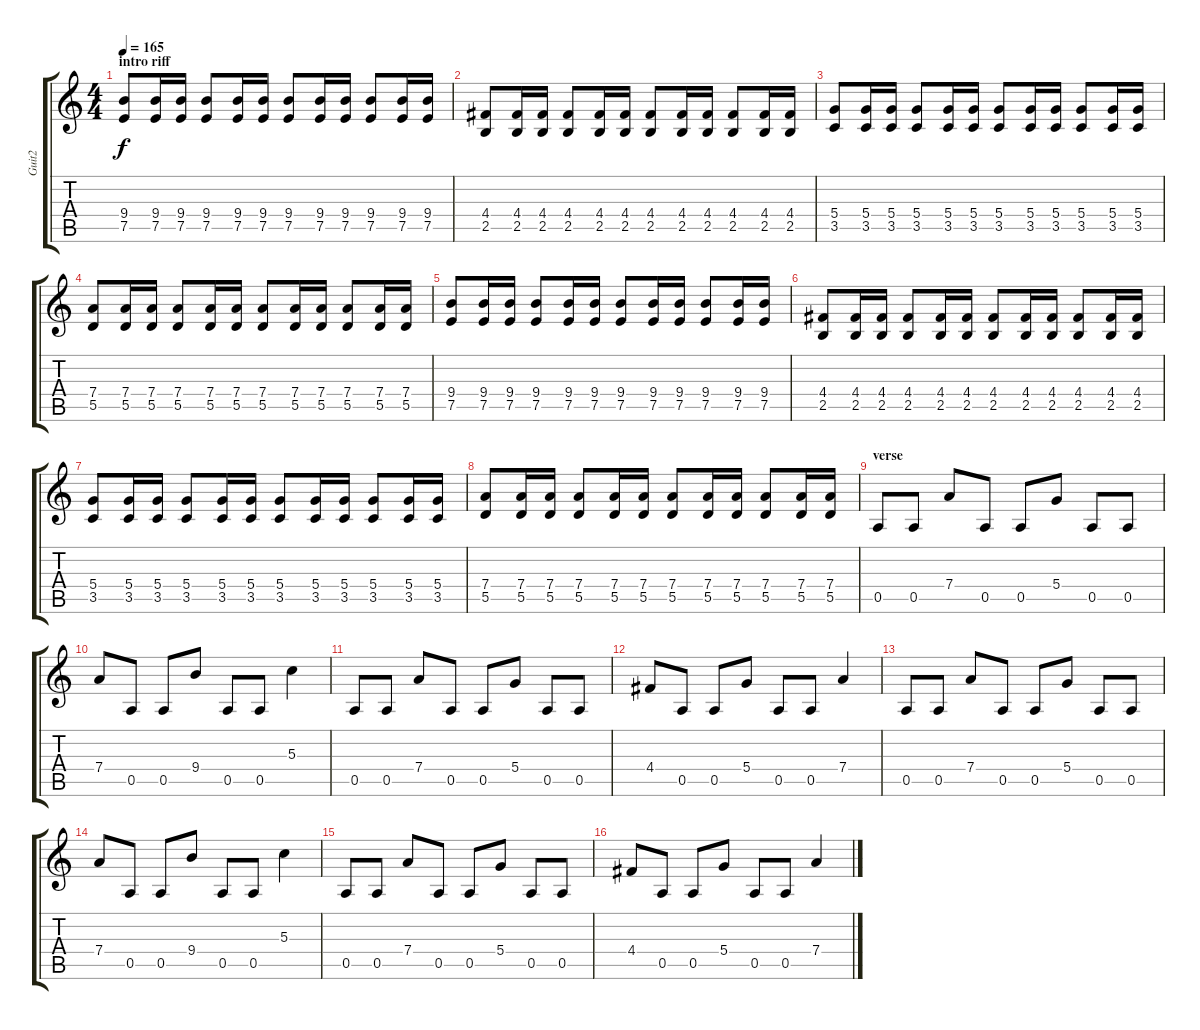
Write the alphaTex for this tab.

\track ("Guit2" "Guit2") {instrument overdrivenguitar}
\staff {score tabs}
\tuning (E4 B3 G3 D3 A2 E2) {hide}
\ts (4 4)
\section ("" "intro riff")
\tempo 165
\clef g2
\ks c
(9.4 7.5).8{dy f} (9.4 7.5).16 (9.4 7.5).16 (9.4 7.5).8 (9.4 7.5).16 (9.4 7.5).16 (9.4 7.5).8 (9.4 7.5).16 (9.4 7.5).16 (9.4 7.5).8 (9.4 7.5).16 (9.4 7.5).16 |
(4.4 2.5).8 (4.4 2.5).16 (4.4 2.5).16 (4.4 2.5).8 (4.4 2.5).16 (4.4 2.5).16 (4.4 2.5).8 (4.4 2.5).16 (4.4 2.5).16 (4.4 2.5).8 (4.4 2.5).16 (4.4 2.5).16 |
(5.4 3.5).8 (5.4 3.5).16 (5.4 3.5).16 (5.4 3.5).8 (5.4 3.5).16 (5.4 3.5).16 (5.4 3.5).8 (5.4 3.5).16 (5.4 3.5).16 (5.4 3.5).8 (5.4 3.5).16 (5.4 3.5).16 |
(7.4 5.5).8 (7.4 5.5).16 (7.4 5.5).16 (7.4 5.5).8 (7.4 5.5).16 (7.4 5.5).16 (7.4 5.5).8 (7.4 5.5).16 (7.4 5.5).16 (7.4 5.5).8 (7.4 5.5).16 (7.4 5.5).16 |
(9.4 7.5).8 (9.4 7.5).16 (9.4 7.5).16 (9.4 7.5).8 (9.4 7.5).16 (9.4 7.5).16 (9.4 7.5).8 (9.4 7.5).16 (9.4 7.5).16 (9.4 7.5).8 (9.4 7.5).16 (9.4 7.5).16 |
(4.4 2.5).8 (4.4 2.5).16 (4.4 2.5).16 (4.4 2.5).8 (4.4 2.5).16 (4.4 2.5).16 (4.4 2.5).8 (4.4 2.5).16 (4.4 2.5).16 (4.4 2.5).8 (4.4 2.5).16 (4.4 2.5).16 |
(5.4 3.5).8 (5.4 3.5).16 (5.4 3.5).16 (5.4 3.5).8 (5.4 3.5).16 (5.4 3.5).16 (5.4 3.5).8 (5.4 3.5).16 (5.4 3.5).16 (5.4 3.5).8 (5.4 3.5).16 (5.4 3.5).16 |
(7.4 5.5).8 (7.4 5.5).16 (7.4 5.5).16 (7.4 5.5).8 (7.4 5.5).16 (7.4 5.5).16 (7.4 5.5).8 (7.4 5.5).16 (7.4 5.5).16 (7.4 5.5).8 (7.4 5.5).16 (7.4 5.5).16 |
\section ("" "verse")
0.5.8 0.5.8 7.4.8 0.5.8 0.5.8 5.4.8 0.5.8 0.5.8 |
7.4.8 0.5.8 0.5.8 9.4.8 0.5.8 0.5.8 5.3.4 |
0.5.8 0.5.8 7.4.8 0.5.8 0.5.8 5.4.8 0.5.8 0.5.8 |
4.4.8 0.5.8 0.5.8 5.4.8 0.5.8 0.5.8 7.4.4 |
0.5.8 0.5.8 7.4.8 0.5.8 0.5.8 5.4.8 0.5.8 0.5.8 |
7.4.8 0.5.8 0.5.8 9.4.8 0.5.8 0.5.8 5.3.4 |
0.5.8 0.5.8 7.4.8 0.5.8 0.5.8 5.4.8 0.5.8 0.5.8 |
4.4.8 0.5.8 0.5.8 5.4.8 0.5.8 0.5.8 7.4.4
